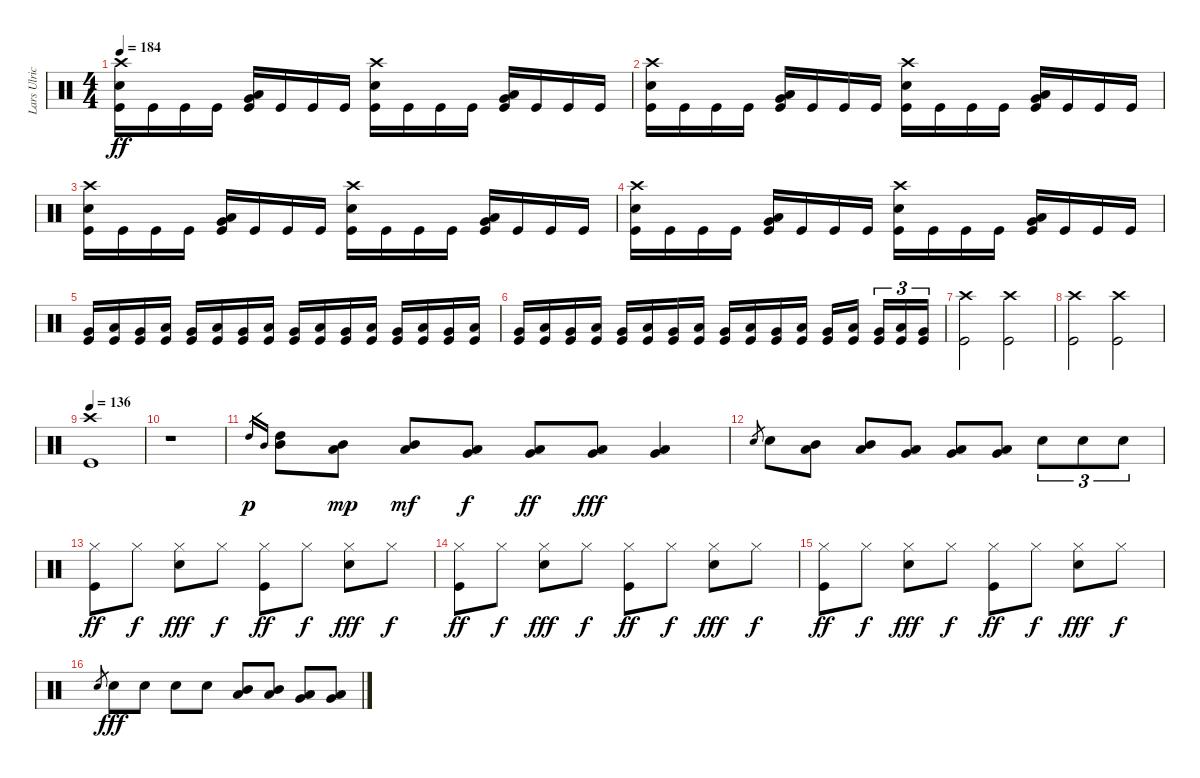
\track ("Lars Ulrich" "Lars Ulric") {instrument percussion}
\staff {score}
\articulation defaults
\ts (4 4)
\tempo 184
\clef neutral
\ks c
("Crash high (hit)" "Electric Snare (hit)" "Kick (hit)").16{dy ff} "Kick (hit)".16 "Kick (hit)".16 "Kick (hit)".16 ("Low Tom (hit)" "Very Low Tom (hit)" "Kick (hit)").16 "Kick (hit)".16 "Kick (hit)".16 "Kick (hit)".16 ("Crash high (hit)" "Electric Snare (hit)" "Kick (hit)").16 "Kick (hit)".16 "Kick (hit)".16 "Kick (hit)".16 ("Low Tom (hit)" "Very Low Tom (hit)" "Kick (hit)").16 "Kick (hit)".16 "Kick (hit)".16 "Kick (hit)".16 |
("Crash high (hit)" "Electric Snare (hit)" "Kick (hit)").16 "Kick (hit)".16 "Kick (hit)".16 "Kick (hit)".16 ("Low Tom (hit)" "Very Low Tom (hit)" "Kick (hit)").16 "Kick (hit)".16 "Kick (hit)".16 "Kick (hit)".16 ("Crash high (hit)" "Electric Snare (hit)" "Kick (hit)").16 "Kick (hit)".16 "Kick (hit)".16 "Kick (hit)".16 ("Low Tom (hit)" "Very Low Tom (hit)" "Kick (hit)").16 "Kick (hit)".16 "Kick (hit)".16 "Kick (hit)".16 |
("Crash high (hit)" "Electric Snare (hit)" "Kick (hit)").16 "Kick (hit)".16 "Kick (hit)".16 "Kick (hit)".16 ("Low Tom (hit)" "Very Low Tom (hit)" "Kick (hit)").16 "Kick (hit)".16 "Kick (hit)".16 "Kick (hit)".16 ("Crash high (hit)" "Electric Snare (hit)" "Kick (hit)").16 "Kick (hit)".16 "Kick (hit)".16 "Kick (hit)".16 ("Low Tom (hit)" "Very Low Tom (hit)" "Kick (hit)").16 "Kick (hit)".16 "Kick (hit)".16 "Kick (hit)".16 |
("Crash high (hit)" "Electric Snare (hit)" "Kick (hit)").16 "Kick (hit)".16 "Kick (hit)".16 "Kick (hit)".16 ("Low Tom (hit)" "Very Low Tom (hit)" "Kick (hit)").16 "Kick (hit)".16 "Kick (hit)".16 "Kick (hit)".16 ("Crash high (hit)" "Electric Snare (hit)" "Kick (hit)").16 "Kick (hit)".16 "Kick (hit)".16 "Kick (hit)".16 ("Low Tom (hit)" "Very Low Tom (hit)" "Kick (hit)").16 "Kick (hit)".16 "Kick (hit)".16 "Kick (hit)".16 |
("Very Low Tom (hit)" "Kick (hit)").16 ("Low Tom (hit)" "Kick (hit)").16 ("Very Low Tom (hit)" "Kick (hit)").16 ("Low Tom (hit)" "Kick (hit)").16 ("Very Low Tom (hit)" "Kick (hit)").16 ("Low Tom (hit)" "Kick (hit)").16 ("Very Low Tom (hit)" "Kick (hit)").16 ("Low Tom (hit)" "Kick (hit)").16 ("Very Low Tom (hit)" "Kick (hit)").16 ("Low Tom (hit)" "Kick (hit)").16 ("Very Low Tom (hit)" "Kick (hit)").16 ("Low Tom (hit)" "Kick (hit)").16 ("Very Low Tom (hit)" "Kick (hit)").16 ("Low Tom (hit)" "Kick (hit)").16 ("Very Low Tom (hit)" "Kick (hit)").16 ("Low Tom (hit)" "Kick (hit)").16 |
("Very Low Tom (hit)" "Kick (hit)").16 ("Low Tom (hit)" "Kick (hit)").16 ("Very Low Tom (hit)" "Kick (hit)").16 ("Low Tom (hit)" "Kick (hit)").16 ("Very Low Tom (hit)" "Kick (hit)").16 ("Low Tom (hit)" "Kick (hit)").16 ("Very Low Tom (hit)" "Kick (hit)").16 ("Low Tom (hit)" "Kick (hit)").16 ("Very Low Tom (hit)" "Kick (hit)").16 ("Low Tom (hit)" "Kick (hit)").16 ("Very Low Tom (hit)" "Kick (hit)").16 ("Low Tom (hit)" "Kick (hit)").16 ("Very Low Tom (hit)" "Kick (hit)").16 ("Low Tom (hit)" "Kick (hit)").16{beam splitsecondary} ("Very Low Tom (hit)" "Kick (hit)").16{tu (3 2)} ("Low Tom (hit)" "Kick (hit)").16{tu (3 2)} ("Very Low Tom (hit)" "Kick (hit)").16{tu (3 2)} |
("Crash high (hit)" "Kick (hit)").2 ("Crash high (hit)" "Kick (hit)").2 |
("Crash high (hit)" "Kick (hit)").2 ("Crash high (hit)" "Kick (hit)").2 |
\tempo 136
("Crash high (hit)" "Kick (hit)").1 |
r.1 |
"High Tom (hit)".16{gr dy p} "Mid Tom (hit)".16{gr} ("High Tom (hit)" "Mid Tom (hit)").8 ("Mid Tom (hit)" "Low Tom (hit)").8{dy mp} ("Mid Tom (hit)" "Low Tom (hit)").8{dy mf} ("Low Tom (hit)" "Very Low Tom (hit)").8{dy f} ("Low Tom (hit)" "Very Low Tom (hit)").8{dy ff} ("Very Low Tom (hit)" "Low Floor Tom (hit)").8{dy fff} ("Very Low Tom (hit)" "Low Floor Tom (hit)").4 |
"Electric Snare (hit)".8{gr} "Electric Snare (hit)".8 ("Mid Tom (hit)" "Low Tom (hit)").8 ("Mid Tom (hit)" "Low Tom (hit)").8 ("Low Tom (hit)" "Very Low Tom (hit)").8 ("Low Tom (hit)" "Very Low Tom (hit)").8 ("Very Low Tom (hit)" "Low Floor Tom (hit)").8 "Electric Snare (hit)".8{tu (3 2)} "Electric Snare (hit)".8{tu (3 2)} "Electric Snare (hit)".8{tu (3 2)} |
("Hi-Hat (closed)" "Kick (hit)").8{dy ff} "Hi-Hat (closed)".8{dy f} ("Hi-Hat (closed)" "Electric Snare (hit)").8{dy fff} "Hi-Hat (closed)".8{dy f} ("Hi-Hat (closed)" "Kick (hit)").8{dy ff} "Hi-Hat (closed)".8{dy f} ("Hi-Hat (closed)" "Electric Snare (hit)").8{dy fff} "Hi-Hat (closed)".8{dy f} |
("Hi-Hat (closed)" "Kick (hit)").8{dy ff} "Hi-Hat (closed)".8{dy f} ("Hi-Hat (closed)" "Electric Snare (hit)").8{dy fff} "Hi-Hat (closed)".8{dy f} ("Hi-Hat (closed)" "Kick (hit)").8{dy ff} "Hi-Hat (closed)".8{dy f} ("Hi-Hat (closed)" "Electric Snare (hit)").8{dy fff} "Hi-Hat (closed)".8{dy f} |
("Hi-Hat (closed)" "Kick (hit)").8{dy ff} "Hi-Hat (closed)".8{dy f} ("Hi-Hat (closed)" "Electric Snare (hit)").8{dy fff} "Hi-Hat (closed)".8{dy f} ("Hi-Hat (closed)" "Kick (hit)").8{dy ff} "Hi-Hat (closed)".8{dy f} ("Hi-Hat (closed)" "Electric Snare (hit)").8{dy fff} "Hi-Hat (closed)".8{dy f} |
"Electric Snare (hit)".8{gr} "Electric Snare (hit)".8{dy fff} "Electric Snare (hit)".8 "Electric Snare (hit)".8 "Electric Snare (hit)".8 ("Mid Tom (hit)" "Low Tom (hit)").8 ("Mid Tom (hit)" "Low Tom (hit)").8 ("Low Tom (hit)" "Very Low Tom (hit)").8 ("Low Tom (hit)" "Very Low Tom (hit)").8
